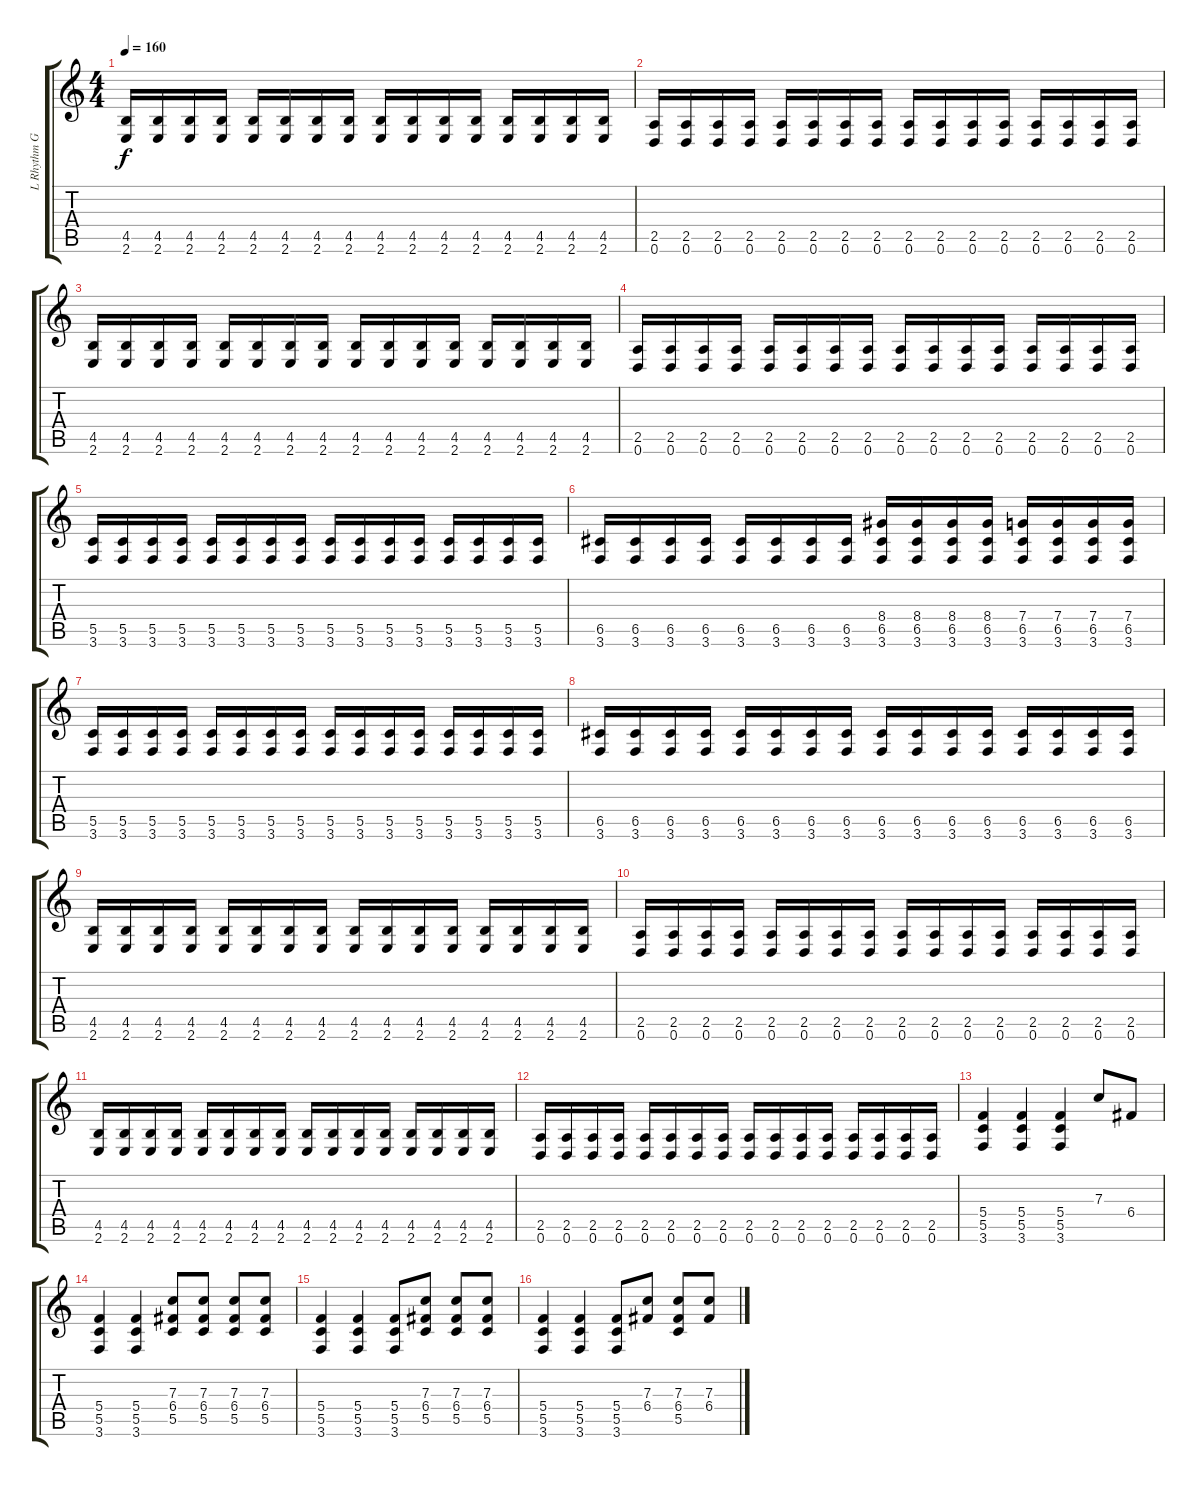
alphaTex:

\track ("L Rhythm Guitar" "L Rhythm G") {instrument distortionguitar}
\staff {score tabs}
\tuning (D4 A3 F3 C3 G2 D2) {hide}
\ts (4 4)
\tempo 160
\clef g2
\ks c
(4.5 2.6).16{dy f} (4.5 2.6).16 (4.5 2.6).16 (4.5 2.6).16 (4.5 2.6).16 (4.5 2.6).16 (4.5 2.6).16 (4.5 2.6).16 (4.5 2.6).16 (4.5 2.6).16 (4.5 2.6).16 (4.5 2.6).16 (4.5 2.6).16 (4.5 2.6).16 (4.5 2.6).16 (4.5 2.6).16 |
(2.5 0.6).16 (2.5 0.6).16 (2.5 0.6).16 (2.5 0.6).16 (2.5 0.6).16 (2.5 0.6).16 (2.5 0.6).16 (2.5 0.6).16 (2.5 0.6).16 (2.5 0.6).16 (2.5 0.6).16 (2.5 0.6).16 (2.5 0.6).16 (2.5 0.6).16 (2.5 0.6).16 (2.5 0.6).16 |
(4.5 2.6).16 (4.5 2.6).16 (4.5 2.6).16 (4.5 2.6).16 (4.5 2.6).16 (4.5 2.6).16 (4.5 2.6).16 (4.5 2.6).16 (4.5 2.6).16 (4.5 2.6).16 (4.5 2.6).16 (4.5 2.6).16 (4.5 2.6).16 (4.5 2.6).16 (4.5 2.6).16 (4.5 2.6).16 |
(2.5 0.6).16 (2.5 0.6).16 (2.5 0.6).16 (2.5 0.6).16 (2.5 0.6).16 (2.5 0.6).16 (2.5 0.6).16 (2.5 0.6).16 (2.5 0.6).16 (2.5 0.6).16 (2.5 0.6).16 (2.5 0.6).16 (2.5 0.6).16 (2.5 0.6).16 (2.5 0.6).16 (2.5 0.6).16 |
(5.5 3.6).16 (5.5 3.6).16 (5.5 3.6).16 (5.5 3.6).16 (5.5 3.6).16 (5.5 3.6).16 (5.5 3.6).16 (5.5 3.6).16 (5.5 3.6).16 (5.5 3.6).16 (5.5 3.6).16 (5.5 3.6).16 (5.5 3.6).16 (5.5 3.6).16 (5.5 3.6).16 (5.5 3.6).16 |
(6.5 3.6).16 (6.5 3.6).16 (6.5 3.6).16 (6.5 3.6).16 (6.5 3.6).16 (6.5 3.6).16 (6.5 3.6).16 (6.5 3.6).16 (8.4 6.5 3.6).16 (8.4 6.5 3.6).16 (8.4 6.5 3.6).16 (8.4 6.5 3.6).16 (7.4 6.5 3.6).16 (7.4 6.5 3.6).16 (7.4 6.5 3.6).16 (7.4 6.5 3.6).16 |
(5.5 3.6).16 (5.5 3.6).16 (5.5 3.6).16 (5.5 3.6).16 (5.5 3.6).16 (5.5 3.6).16 (5.5 3.6).16 (5.5 3.6).16 (5.5 3.6).16 (5.5 3.6).16 (5.5 3.6).16 (5.5 3.6).16 (5.5 3.6).16 (5.5 3.6).16 (5.5 3.6).16 (5.5 3.6).16 |
(6.5 3.6).16 (6.5 3.6).16 (6.5 3.6).16 (6.5 3.6).16 (6.5 3.6).16 (6.5 3.6).16 (6.5 3.6).16 (6.5 3.6).16 (6.5 3.6).16 (6.5 3.6).16 (6.5 3.6).16 (6.5 3.6).16 (6.5 3.6).16 (6.5 3.6).16 (6.5 3.6).16 (6.5 3.6).16 |
(4.5 2.6).16 (4.5 2.6).16 (4.5 2.6).16 (4.5 2.6).16 (4.5 2.6).16 (4.5 2.6).16 (4.5 2.6).16 (4.5 2.6).16 (4.5 2.6).16 (4.5 2.6).16 (4.5 2.6).16 (4.5 2.6).16 (4.5 2.6).16 (4.5 2.6).16 (4.5 2.6).16 (4.5 2.6).16 |
(2.5 0.6).16 (2.5 0.6).16 (2.5 0.6).16 (2.5 0.6).16 (2.5 0.6).16 (2.5 0.6).16 (2.5 0.6).16 (2.5 0.6).16 (2.5 0.6).16 (2.5 0.6).16 (2.5 0.6).16 (2.5 0.6).16 (2.5 0.6).16 (2.5 0.6).16 (2.5 0.6).16 (2.5 0.6).16 |
(4.5 2.6).16 (4.5 2.6).16 (4.5 2.6).16 (4.5 2.6).16 (4.5 2.6).16 (4.5 2.6).16 (4.5 2.6).16 (4.5 2.6).16 (4.5 2.6).16 (4.5 2.6).16 (4.5 2.6).16 (4.5 2.6).16 (4.5 2.6).16 (4.5 2.6).16 (4.5 2.6).16 (4.5 2.6).16 |
(2.5 0.6).16 (2.5 0.6).16 (2.5 0.6).16 (2.5 0.6).16 (2.5 0.6).16 (2.5 0.6).16 (2.5 0.6).16 (2.5 0.6).16 (2.5 0.6).16 (2.5 0.6).16 (2.5 0.6).16 (2.5 0.6).16 (2.5 0.6).16 (2.5 0.6).16 (2.5 0.6).16 (2.5 0.6).16 |
(5.4 5.5 3.6).4 (5.4 5.5 3.6).4 (5.4 5.5 3.6).4 7.3.8 6.4.8 |
(5.4 5.5 3.6).4 (5.4 5.5 3.6).4 (7.3 6.4 5.5).8 (7.3 6.4 5.5).8 (7.3 6.4 5.5).8 (7.3 6.4 5.5).8 |
(5.4 5.5 3.6).4 (5.4 5.5 3.6).4 (5.4 5.5 3.6).8 (7.3 6.4 5.5).8 (7.3 6.4 5.5).8 (7.3 6.4 5.5).8 |
(5.4 5.5 3.6).4 (5.4 5.5 3.6).4 (5.4 5.5 3.6).8 (7.3 6.4).8 (7.3 6.4 5.5).8 (7.3 6.4).8
